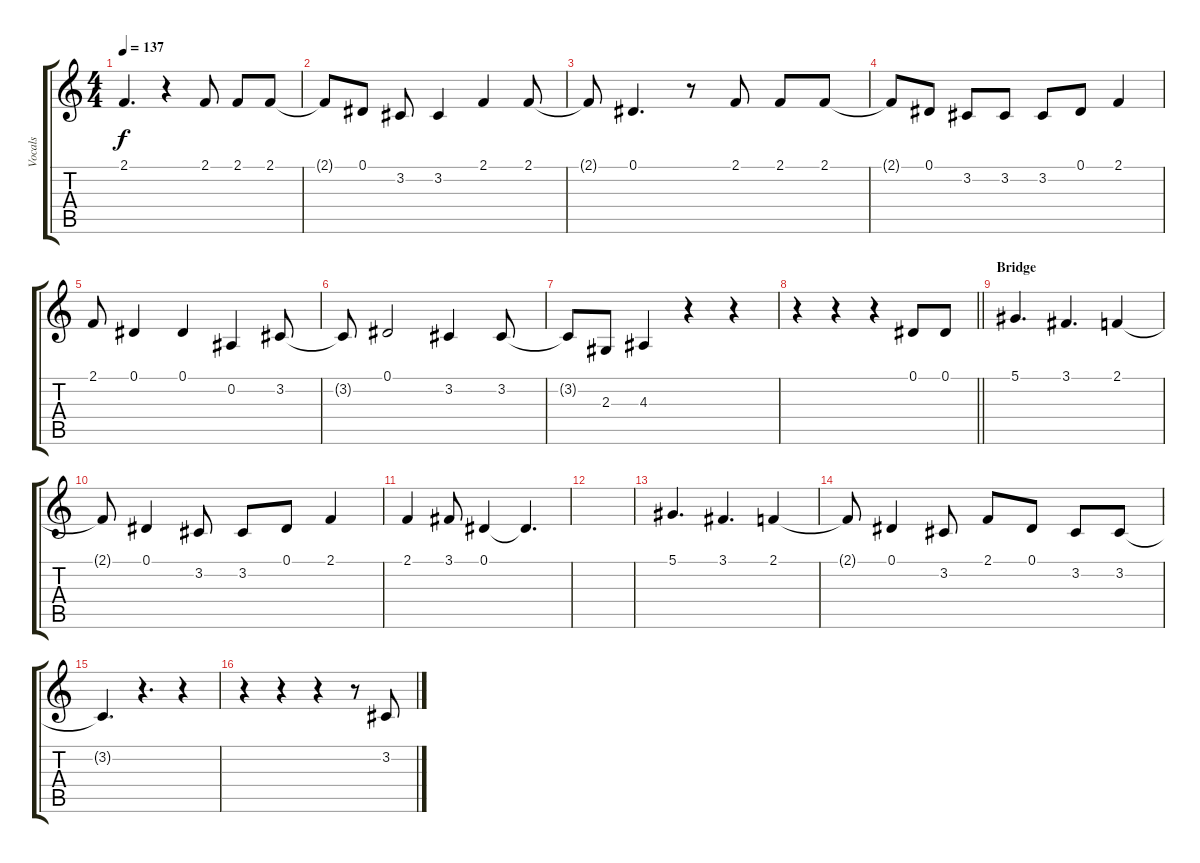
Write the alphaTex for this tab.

\track ("Vocals" "Vocals") {instrument altosax}
\staff {score tabs}
\tuning (Eb4 Bb3 Gb3 Db3 Ab2 Eb2) {hide}
\ts (4 4)
\tempo 137
\clef g2
\ks c
2.1{t}.4{d dy f} r.4 2.1.8 2.1.8 2.1.8 |
2.1{t}.8 0.1.8 3.2.8 3.2.4 2.1.4 2.1.8 |
2.1{t}.8 0.1.4{d} r.8 2.1.8 2.1.8 2.1.8 |
2.1{t}.8 0.1.8 3.2.8 3.2.8 3.2.8 0.1.8 2.1.4 |
2.1.8 0.1.4 0.1.4 0.2.4 3.2.8 |
3.2{t}.8 0.1.2 3.2.4 3.2.8 |
3.2{t}.8 2.3.8 4.3.4 r.4 r.4 |
\barLineRight lightlight
r.4 r.4 r.4 0.1.8 0.1.8 |
\section ("" "Bridge")
5.1.4{d} 3.1.4{d} 2.1.4 |
2.1{t}.8 0.1.4 3.2.8 3.2.8 0.1.8 2.1.4 |
2.1.4 3.1.8 0.1.4 0.1{t}.4{d} |
|
5.1.4{d} 3.1.4{d} 2.1.4 |
2.1{t}.8 0.1.4 3.2.8 2.1.8 0.1.8 3.2.8 3.2.8 |
3.2{t}.4{d} r.4{d} r.4 |
r.4 r.4 r.4 r.8 3.2.8
